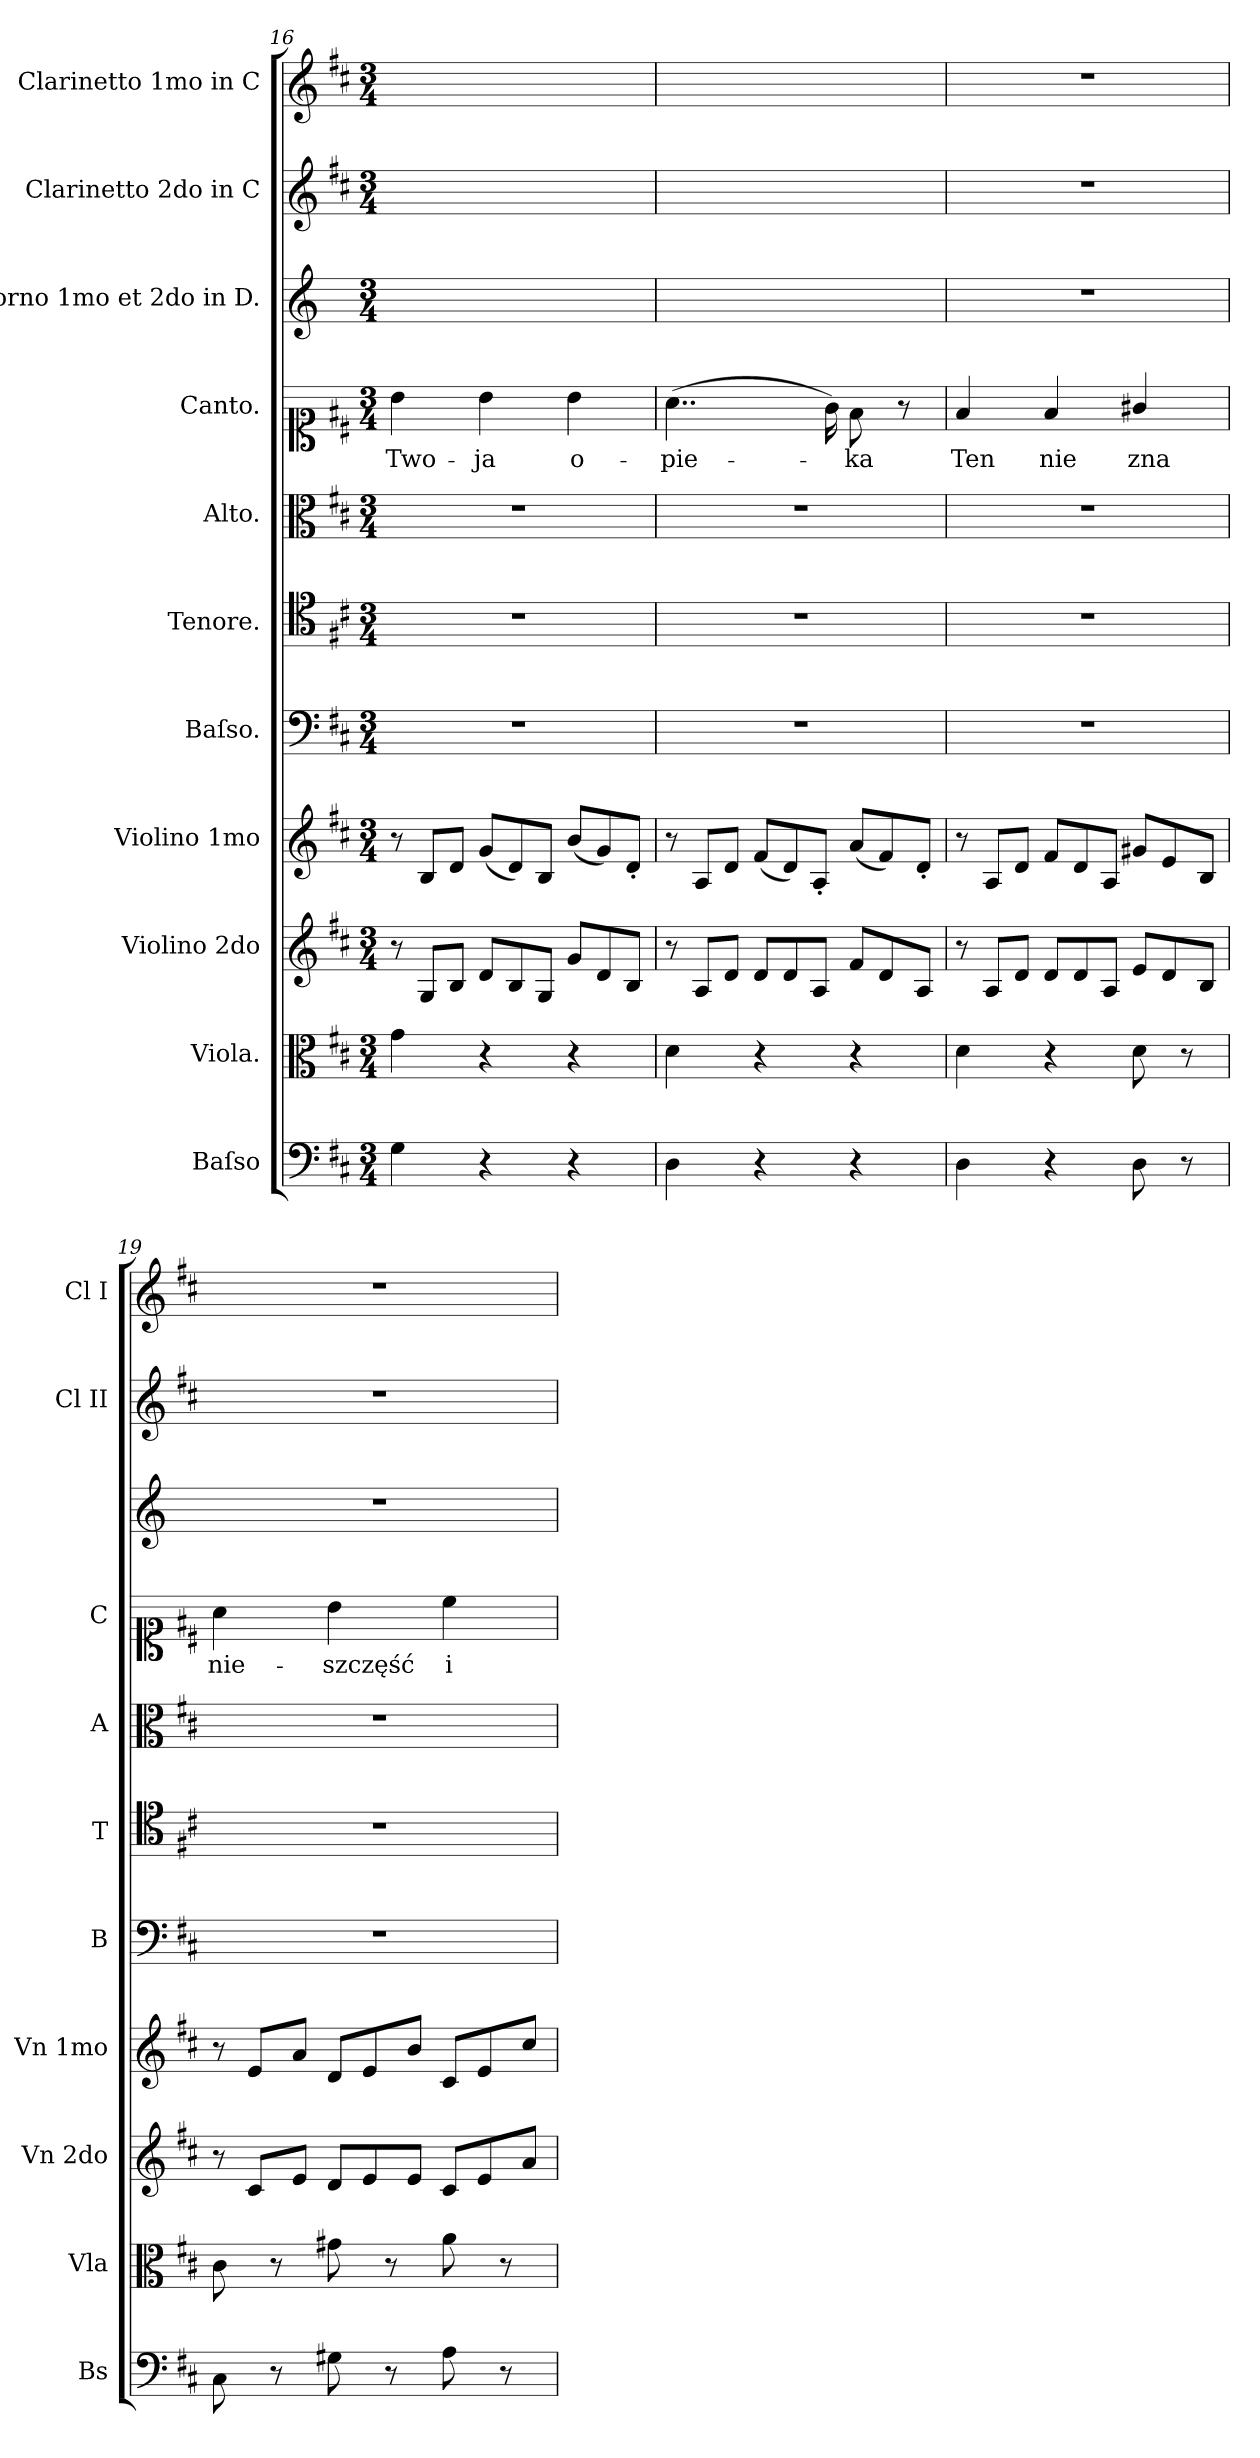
**kern	**kern	**kern	**kern	**kern	**kern	**kern	**kern	**text	**kern	**kern	**kern
*part11	*part10	*part9	*part8	*part7	*part6	*part5	*part4	*part4	*part3	*part2	*part1
*staff11	*staff10	*staff9	*staff8	*staff7	*staff6	*staff5	*staff4	*staff4	*staff3	*staff2	*staff1
*I"Baſso	*I"Viola.	*I"Violino 2do	*I"Violino 1mo	*I"Baſso.	*I"Tenore.	*I"Alto.	*I"Canto.	*	*I"Corno 1mo et 2do in D.	*I"Clarinetto 2do in C	*I"Clarinetto 1mo in C
*I'Bs	*I'Vla	*I'Vn 2do	*I'Vn 1mo	*I'B	*I'T	*I'A	*I'C	*	*	*I'Cl II	*I'Cl I
*clefF4	*clefC3	*clefG2	*clefG2	*clefF4	*clefC4	*clefC3	*clefC1	*	*clefG2	*clefG2	*clefG2
*	*	*	*	*	*	*	*	*	*ITrd-1c-2	*	*
*k[f#c#]	*k[f#c#]	*k[f#c#]	*k[f#c#]	*k[f#c#]	*k[f#c#]	*k[f#c#]	*k[f#c#]	*	*k[f#c#]	*k[f#c#]	*k[f#c#]
*D:	*D:	*D:	*D:	*D:	*D:	*D:	*D:	*	*	*D:	*D:
*M3/4	*M3/4	*M3/4	*M3/4	*M3/4	*M3/4	*M3/4	*M3/4	*	*M3/4	*M3/4	*M3/4
*	*	*Xtuplet	*Xtuplet	*	*	*	*	*	*	*	*
=16	=16	=16	=16	=16	=16	=16	=16	=16	=16	=16	=16
4G\	4g\	12r	12r	2.r	2.r	2.r	4b\	Two-	2.ryy	2.ryy	2.ryy
.	.	12G/L	12B/L	.	.	.	.	.	.	.	.
.	.	12B/J	12d/J	.	.	.	.	.	.	.	.
4r	4r	12d/L	(<12g/L	.	.	.	4b\	-ja	.	.	.
.	.	12B/	12d/)	.	.	.	.	.	.	.	.
.	.	12G/J	12B/J	.	.	.	.	.	.	.	.
4r	4r	12g/L	(<12b\L	.	.	.	4b\	o-	.	.	.
.	.	12d/	12g/)	.	.	.	.	.	.	.	.
.	.	12B/J	12d'/J	.	.	.	.	.	.	.	.
=17	=17	=17	=17	=17	=17	=17	=17	=17	=17	=17	=17
4D\	4d\	12r	12r	2.r	2.r	2.r	(>4..a\	-pie-	2.ryy	2.ryy	2.ryy
.	.	12A/L	12A/L	.	.	.	.	.	.	.	.
.	.	12d/J	12d/J	.	.	.	.	.	.	.	.
4r	4r	12d/L	(<12f#/L	.	.	.	.	.	.	.	.
.	.	12d/	12d/)	.	.	.	.	.	.	.	.
.	.	12A/J	12A'/J	.	.	.	.	.	.	.	.
.	.	.	.	.	.	.	16g\)	.	.	.	.
4r	4r	12f#/L	(<12a/L	.	.	.	8f#\	-ka	.	.	.
.	.	12d/	12f#/)	.	.	.	.	.	.	.	.
.	.	.	.	.	.	.	8r	.	.	.	.
.	.	12A/J	12d'/J	.	.	.	.	.	.	.	.
=18	=18	=18	=18	=18	=18	=18	=18	=18	=18	=18	=18
4D\	4d\	12r	12r	2.r	2.r	2.r	4f#/	Ten	2.r	2.r	2.r
.	.	12A/L	12A/L	.	.	.	.	.	.	.	.
.	.	12d/J	12d/J	.	.	.	.	.	.	.	.
4r	4r	12d/L	12f#/L	.	.	.	4f#/	nie	.	.	.
.	.	12d/	12d/	.	.	.	.	.	.	.	.
.	.	12A/J	12A/J	.	.	.	.	.	.	.	.
8D\	8d\	12e/L	12g#X/L	.	.	.	4g#X/	zna	.	.	.
.	.	12d/	12e/	.	.	.	.	.	.	.	.
8r	8r	.	.	.	.	.	.	.	.	.	.
.	.	12B/J	12B/J	.	.	.	.	.	.	.	.
=19	=19	=19	=19	=19	=19	=19	=19	=19	=19	=19	=19
8C#\	8c#\	12r	12r	2.r	2.r	2.r	4a\	nie-	2.r	2.r	2.r
.	.	12c#/L	12e/L	.	.	.	.	.	.	.	.
8r	8r	.	.	.	.	.	.	.	.	.	.
.	.	12e/J	12a/J	.	.	.	.	.	.	.	.
8G#X\	8g#X\	12d/L	12d/L	.	.	.	4b\	-szczęść	.	.	.
.	.	12e/	12e/	.	.	.	.	.	.	.	.
8r	8r	.	.	.	.	.	.	.	.	.	.
.	.	12e/J	12b/J	.	.	.	.	.	.	.	.
8A\	8a\	12c#/L	12c#/L	.	.	.	4cc#\	i	.	.	.
.	.	12e/	12e/	.	.	.	.	.	.	.	.
8r	8r	.	.	.	.	.	.	.	.	.	.
.	.	12a/J	12cc#/J	.	.	.	.	.	.	.	.
=	=	=	=	=	=	=	=	=	=	=	=
*-	*-	*-	*-	*-	*-	*-	*-	*-	*-	*-	*-
